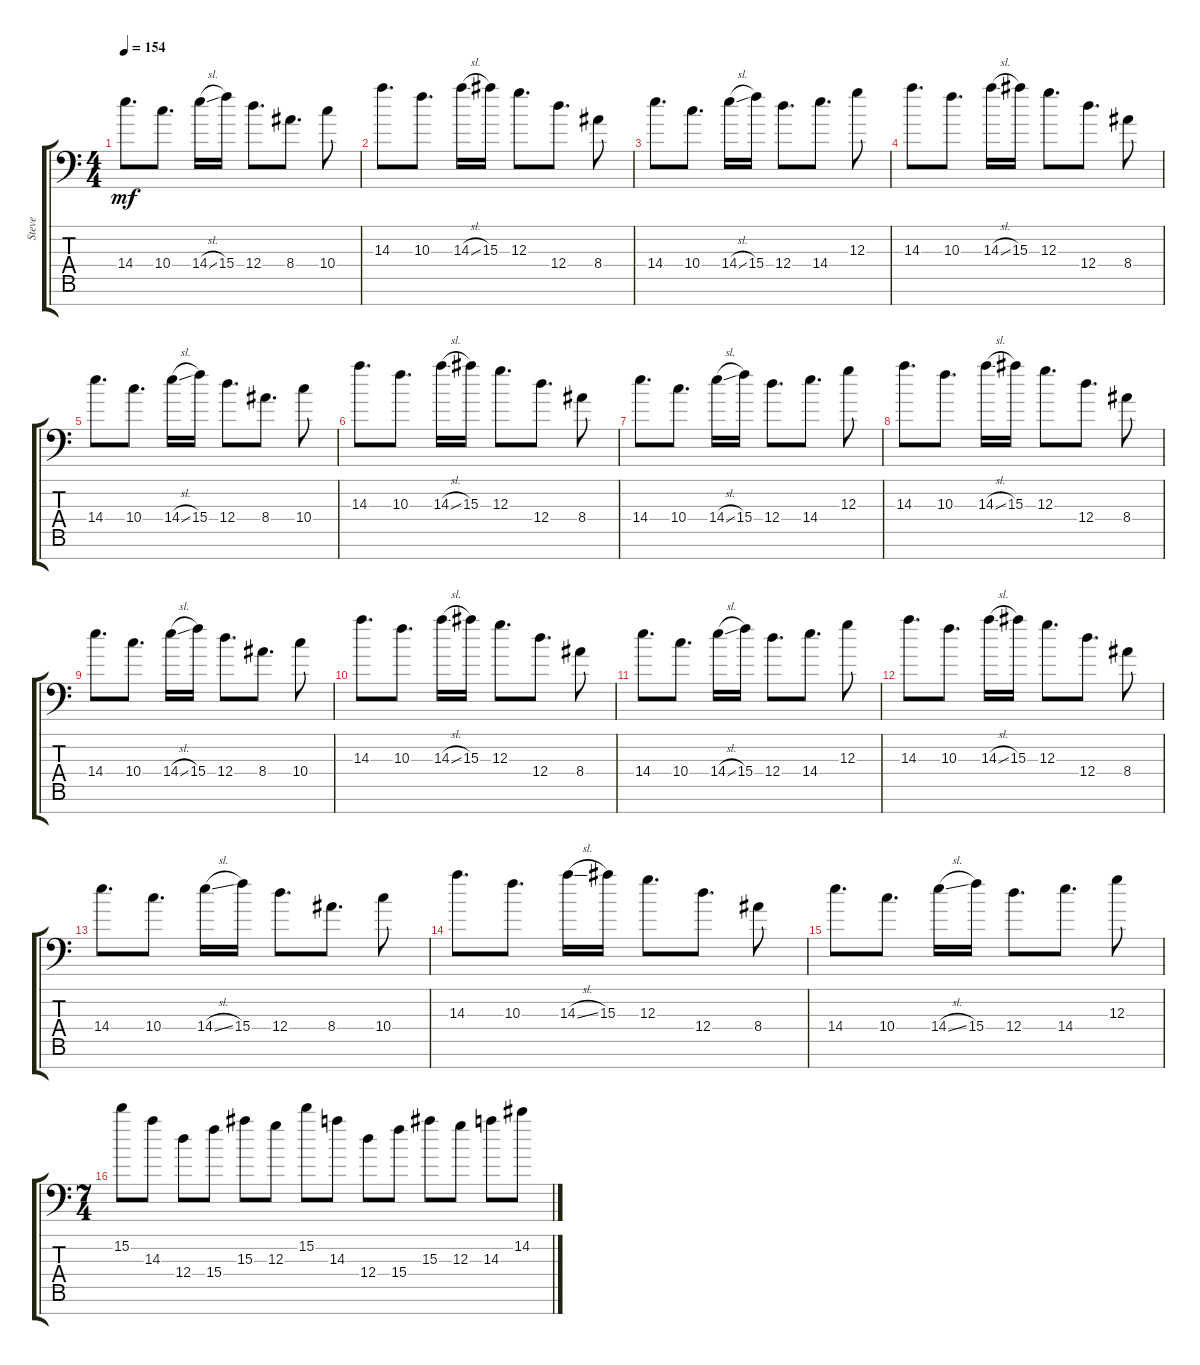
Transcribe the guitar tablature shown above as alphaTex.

\track ("Steve" "Steve") {instrument distortionguitar}
\staff {score tabs}
\tuning (E4 B3 G3 D3 A2 E2 A1) {hide}
\ts (4 4)
\tempo 154
\clef f4
\ks c
14.4.8{d dy mf} 10.4.8{d} 14.4{sl}.16 15.4.16 12.4.8{d} 8.4.8{d} 10.4.8 |
14.3.8{d} 10.3.8{d} 14.3{sl}.16 15.3.16 12.3.8{d} 12.4.8{d} 8.4.8 |
14.4.8{d} 10.4.8{d} 14.4{sl}.16 15.4.16 12.4.8{d} 14.4.8{d} 12.3.8 |
14.3.8{d} 10.3.8{d} 14.3{sl}.16 15.3.16 12.3.8{d} 12.4.8{d} 8.4.8 |
14.4.8{d} 10.4.8{d} 14.4{sl}.16 15.4.16 12.4.8{d} 8.4.8{d} 10.4.8 |
14.3.8{d} 10.3.8{d} 14.3{sl}.16 15.3.16 12.3.8{d} 12.4.8{d} 8.4.8 |
14.4.8{d} 10.4.8{d} 14.4{sl}.16 15.4.16 12.4.8{d} 14.4.8{d} 12.3.8 |
14.3.8{d} 10.3.8{d} 14.3{sl}.16 15.3.16 12.3.8{d} 12.4.8{d} 8.4.8 |
14.4.8{d} 10.4.8{d} 14.4{sl}.16 15.4.16 12.4.8{d} 8.4.8{d} 10.4.8 |
14.3.8{d} 10.3.8{d} 14.3{sl}.16 15.3.16 12.3.8{d} 12.4.8{d} 8.4.8 |
14.4.8{d} 10.4.8{d} 14.4{sl}.16 15.4.16 12.4.8{d} 14.4.8{d} 12.3.8 |
14.3.8{d} 10.3.8{d} 14.3{sl}.16 15.3.16 12.3.8{d} 12.4.8{d} 8.4.8 |
14.4.8{d} 10.4.8{d} 14.4{sl}.16 15.4.16 12.4.8{d} 8.4.8{d} 10.4.8 |
14.3.8{d} 10.3.8{d} 14.3{sl}.16 15.3.16 12.3.8{d} 12.4.8{d} 8.4.8 |
14.4.8{d} 10.4.8{d} 14.4{sl}.16 15.4.16 12.4.8{d} 14.4.8{d} 12.3.8 |
\ts (7 4)
15.2.8 14.3.8 12.4.8 15.4.8 15.3.8 12.3.8 15.2.8 14.3.8 12.4.8 15.4.8 15.3.8 12.3.8 14.3.8 14.2.8
